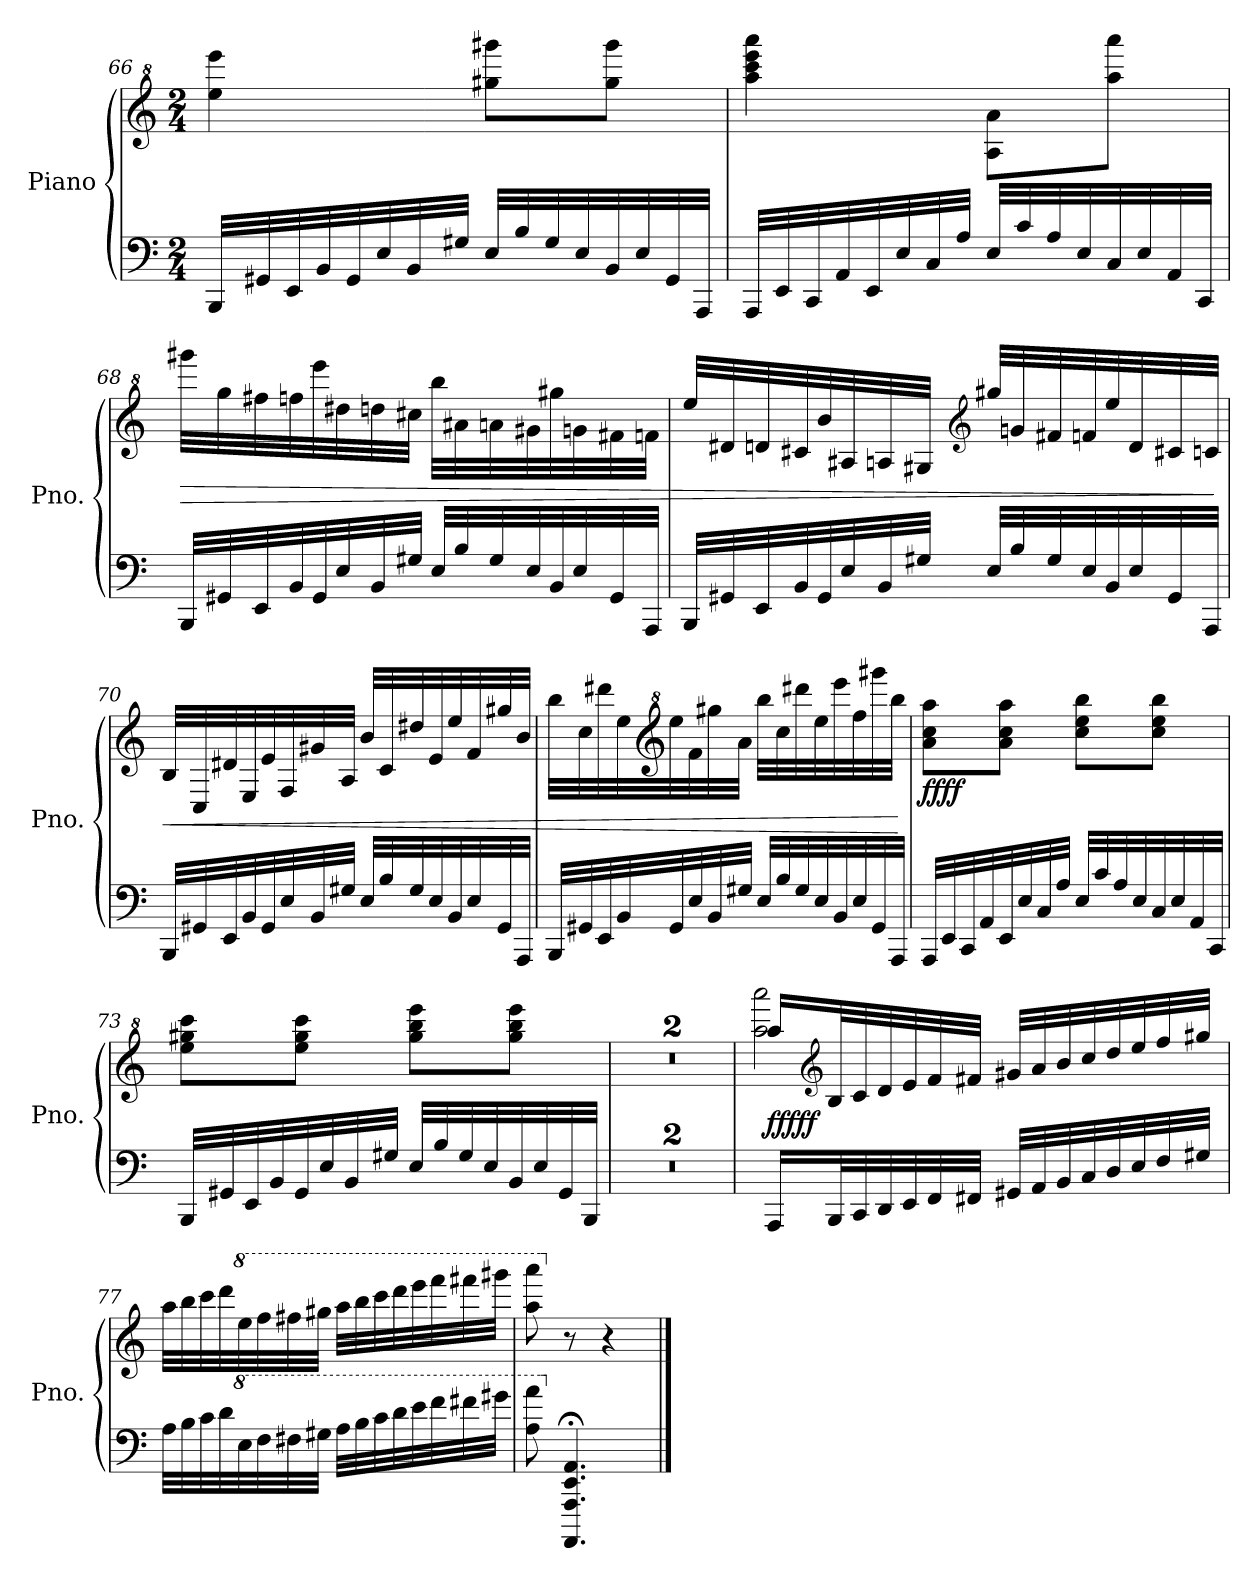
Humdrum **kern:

**kern	**kern	**dynam
*part1	*part1	*part1
*staff2	*staff1	*staff1/2
*I"Piano	*	*
*I'Pno.	*	*
*clefF4	*clefG^2	*
*k[]	*k[]	*
*M2/4	*M2/4	*
=66	=66	=66
32BBB/LLL	4eee\ 4eeee\	.
32GG#X/	.	.
32EE/	.	.
32BB/	.	.
32GG#/	.	.
32E/	.	.
32BB/	.	.
32G#X/JJJ	.	.
32E/LLL	8ggg#X\ 8gggg#X\L	.
32B/	.	.
32G#/	.	.
32E/	.	.
32BB/	8ggg#\ 8gggg#\J	.
32E/	.	.
32GG#/	.	.
32AAA/JJJ	.	.
=67	=67	=67
32AAA/LLL	4aaa\ 4cccc\ 4eeee\ 4aaaa\	.
32EE/	.	.
32CC/	.	.
32AA/	.	.
32EE/	.	.
32E/	.	.
32C/	.	.
32A/JJJ	.	.
32E/LLL	8a\ 8aa\L	.
32c/	.	.
32A/	.	.
32E/	.	.
32C/	8aaa\ 8aaaa\J	.
32E/	.	.
32AA/	.	.
32CC/JJJ	.	.
!!LO:LB:g=z
=68	=68	=68
!	!	!LO:HP:b
32BBB/LLL	32gggg#X\LLL	>
32GG#X/	32ggg\	.
32EE/	32fff#X\	.
32BB/	32fffn\	.
32GG#/	32eeee\	.
32E/	32ddd#X\	.
32BB/	32dddn\	.
32G#X/JJJ	32ccc#X\JJJ	.
32E/LLL	32bbb\LLL	.
32B/	32aa#X\	.
32G#/	32aan\	.
32E/	32gg#X\	.
32BB/	32ggg#X\	.
32E/	32ggn\	.
32GG#/	32ff#X\	.
32AAA/JJJ	32ffn\JJJ	.
!!LO:PB:g=z
=69	=69	=69
32BBB/LLL	32eee/LLL	.
32GG#X/	32dd#X/	.
32EE/	32ddn/	.
32BB/	32cc#X/	.
32GG#/	32bb/	.
32E/	32a#X/	.
32BB/	32an/	.
32G#X/JJJ	32g#X/JJJ	.
*	*clefG2	*
32E/LLL	32gg#X/LLL	.
32B/	32gn/	.
32G#/	32f#X/	.
32E/	32fn/	.
32BB/	32ee/	.
32E/	32d/	.
32GG#/	32c#X/	.
32AAA/JJJ	32cn/JJJ	.
.	.	]
=70	=70	=70
!	!	!LO:HP:b
32BBB/LLL	32B/LLL	<
32GG#X/	32C/	.
32EE/	32d#X/	.
32BB/	32E/	.
32GG#/	32e/	.
32E/	32F/	.
32BB/	32g#X/	.
32G#X/JJJ	32A/JJJ	.
32E/LLL	32b/LLL	.
32B/	32c/	.
32G#/	32dd#X/	.
32E/	32e/	.
32BB/	32ee/	.
32E/	32f/	.
32GG#/	32gg#X/	.
32AAA/JJJ	32b/JJJ	.
!!LO:LB:g=z
=71	=71	=71
32BBB/LLL	32bb\LLL	.
32GG#X/	32cc\	.
32EE/	32ddd#X\	.
32BB/	32ee\	.
*	*clefG^2	*
32GG#/	32eee\	.
32E/	32ff\	.
32BB/	32ggg#X\	.
32G#X/JJJ	32aa\JJJ	.
32E/LLL	32bbb\LLL	.
32B/	32ccc\	.
32G#/	32dddd#X\	.
32E/	32eee\	.
32BB/	32eeee\	.
32E/	32fff\	.
32GG#/	32gggg#X\	.
32AAA/JJJ	32bbb\JJJ	.
.	.	[
=72	=72	=72
!	!	!LO:DY:b
32AAA/LLL	8aa\ 8ccc\ 8aaa\L	ffff
32EE/	.	.
32CC/	.	.
32AA/	.	.
32EE/	8aa\ 8ccc\ 8aaa\J	.
32E/	.	.
32C/	.	.
32A/JJJ	.	.
32E/LLL	8ccc\ 8eee\ 8bbb\L	.
32c/	.	.
32A/	.	.
32E/	.	.
32C/	8ccc\ 8eee\ 8bbb\J	.
32E/	.	.
32AA/	.	.
32CC/JJJ	.	.
!!LO:LB:g=z
=73	=73	=73
32BBB/LLL	8eee\ 8ggg#X\ 8cccc\L	.
32GG#X/	.	.
32EE/	.	.
32BB/	.	.
32GG#/	8eee\ 8ggg#\ 8cccc\J	.
32E/	.	.
32BB/	.	.
32G#X/JJJ	.	.
32E/LLL	8ggg#\ 8bbb\ 8eeee\L	.
32B/	.	.
32G#/	.	.
32E/	.	.
32BB/	8ggg#\ 8bbb\ 8eeee\J	.
32E/	.	.
32GG#/	.	.
32BBB/JJJ	.	.
=74	=74	=74
2r	2r	.
=75	=75	=75
2r	2r	.
=76	=76	=76
*	*^	*
!	!	!	!LO:DY:b
16AAA/LL	16aaa/LL	2aaa\ 2aaaa\	fffff
*	*clefG2	*	*
32BBB/L	32B/L	.	.
32CC/	32c/	.	.
32DD/	32d/	.	.
32EE/	32e/	.	.
32FF/	32f/	.	.
32FF#X/JJJ	32f#X/JJJ	.	.
32GG#X/LLL	32g#X/LLL	.	.
32AA/	32a/	.	.
32BB/	32b/	.	.
32C/	32cc/	.	.
32D/	32dd/	.	.
32E/	32ee/	.	.
32F/	32ff/	.	.
32G#X/JJJ	32gg#X/JJJ	.	.
*	*v	*v	*
!!LO:LB:g=z
=77	=77	=77
32A\LLL	32aa\LLL	.
32B\	32bb\	.
32c\	32ccc\	.
32d\	32ddd\	.
*8va	*	*
*	*8va	*
32e\	32eee\	.
32f\	32fff\	.
32f#X\	32fff#X\	.
32g#X\JJJ	32ggg#X\JJJ	.
32a\LLL	32aaa\LLL	.
32b\	32bbb\	.
32cc\	32cccc\	.
32dd\	32dddd\	.
32ee\	32eeee\	.
32ff\	32ffff\	.
32ff#X\	32ffff#X\	.
32gg#X\JJJ	32gggg#X\JJJ	.
=78	=78	=78
8a\ 8aa\	8aaa\ 8aaaa\	.
*X8va	*	*
*	*X8va	*
!	!	!LO:DY:b=2
4.AAAA/;< 4.AAA/;< 4.EE/;< 4.AA/;<	8r	other-dynamics
.	4r	.
==	==	==
*-	*-	*-
